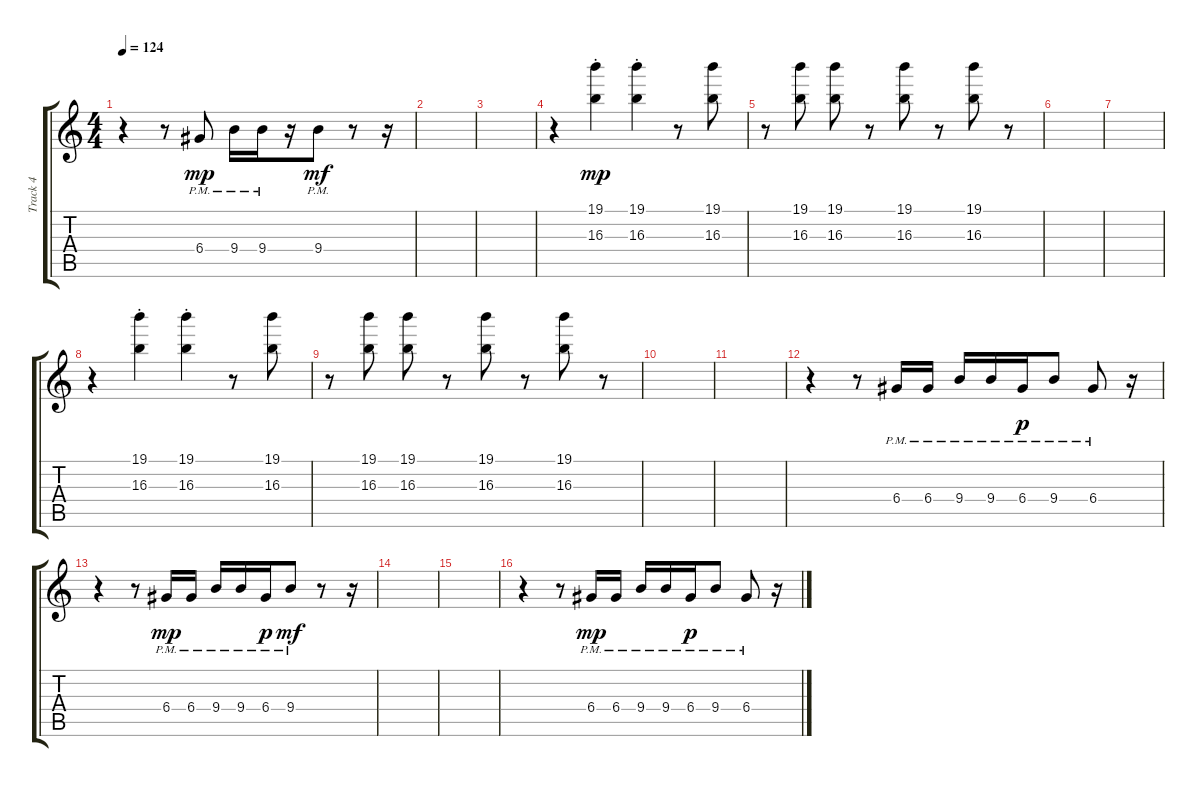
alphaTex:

\track ("Track 4" "Track 4") {instrument electricguitarclean}
\staff {score tabs}
\tuning (E4 B3 G3 D3 A2 E2) {hide}
\ts (4 4)
\tempo 124
\clef g2
\ks c
r.4{dy mf} r.8 6.4{pm}.8{dy mp} 9.4{pm}.16 9.4{pm}.16 r.16 9.4{pm}.8{dy mf} r.8 r.16 |
|
|
r.4 (19.1{st} 16.3{st}).4{dy mp} (19.1{st} 16.3{st}).4 r.8 (19.1 16.3).8 |
r.8 (19.1 16.3).8 (19.1 16.3).8 r.8 (19.1 16.3).8 r.8 (19.1 16.3).8 r.8 |
|
|
r.4 (19.1{st} 16.3{st}).4 (19.1{st} 16.3{st}).4 r.8 (19.1 16.3).8 |
r.8 (19.1 16.3).8 (19.1 16.3).8 r.8 (19.1 16.3).8 r.8 (19.1 16.3).8 r.8 |
|
|
r.4 r.8 6.4{pm}.16 6.4{pm}.16 9.4{pm}.16 9.4{pm}.16 6.4{pm}.16{dy p} 9.4{pm}.8 6.4{pm}.8 r.16 |
r.4 r.8 6.4{pm}.16{dy mp} 6.4{pm}.16 9.4{pm}.16 9.4{pm}.16 6.4{pm}.16{dy p} 9.4{pm}.8{dy mf} r.8 r.16 |
|
|
r.4 r.8 6.4{pm}.16{dy mp} 6.4{pm}.16 9.4{pm}.16 9.4{pm}.16 6.4{pm}.16{dy p} 9.4{pm}.8 6.4{pm}.8 r.16
